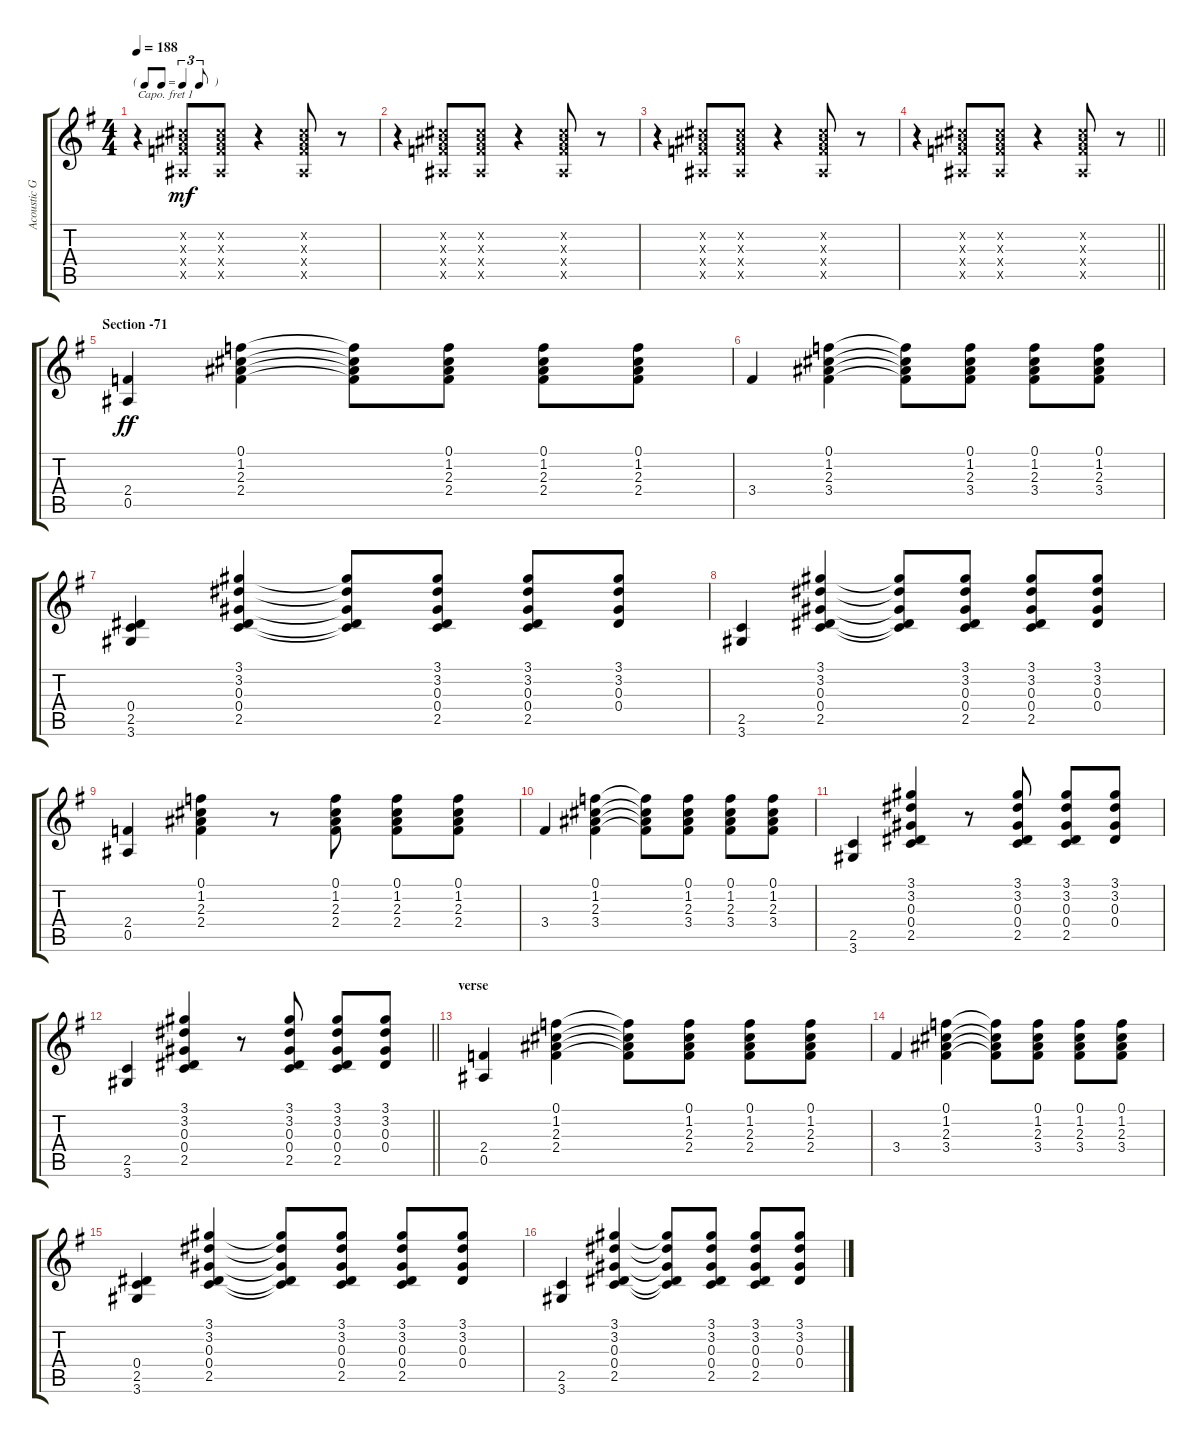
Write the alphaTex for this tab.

\track ("Acoustic Guitar" "Acoustic G") {instrument acousticguitarsteel}
\staff {score tabs}
\capo 1
\tuning (E4 B3 G3 D3 A2 E2) {hide}
\ts (4 4)
\tf triplet8th
\tempo 188
\clef g2
\ks g
r.4{dy mf instrument acousticguitarsteel} (1.2{x} 2.3{x} 2.4{x} 0.5{x}).8 (1.2{x} 2.3{x} 2.4{x} 0.5{x}).8 r.4 (1.2{x} 2.3{x} 2.4{x} 0.5{x}).8 r.8 |
r.4 (1.2{x} 2.3{x} 2.4{x} 0.5{x}).8 (1.2{x} 2.3{x} 2.4{x} 0.5{x}).8 r.4 (1.2{x} 2.3{x} 2.4{x} 0.5{x}).8 r.8 |
r.4 (1.2{x} 2.3{x} 2.4{x} 0.5{x}).8 (1.2{x} 2.3{x} 2.4{x} 0.5{x}).8 r.4 (1.2{x} 2.3{x} 2.4{x} 0.5{x}).8 r.8 |
\barLineRight lightlight
r.4 (1.2{x} 2.3{x} 2.4{x} 0.5{x}).8 (1.2{x} 2.3{x} 2.4{x} 0.5{x}).8 r.4 (1.2{x} 2.3{x} 2.4{x} 0.5{x}).8 r.8 |
\section ("" "Section -71")
(2.4 0.5).4{dy ff} (0.1 1.2 2.3 2.4).4 (0.1{t} 1.2{t} 2.3{t} 2.4{t}).8 (0.1 1.2 2.3 2.4).8 (0.1 1.2 2.3 2.4).8 (0.1 1.2 2.3 2.4).8 |
3.4.4 (0.1 1.2 2.3 3.4).4 (0.1{t} 1.2{t} 2.3{t} 3.4{t}).8 (0.1 1.2 2.3 3.4).8 (0.1 1.2 2.3 3.4).8 (0.1 1.2 2.3 3.4).8 |
(0.4 2.5 3.6).4 (3.1 3.2 0.3 0.4 2.5).4 (3.1{t} 3.2{t} 0.3{t} 0.4{t} 2.5{t}).8 (3.1 3.2 0.3 0.4 2.5).8 (3.1 3.2 0.3 0.4 2.5).8 (3.1 3.2 0.3 0.4).8 |
(2.5 3.6).4 (3.1 3.2 0.3 0.4 2.5).4 (3.1{t} 3.2{t} 0.3{t} 0.4{t} 2.5{t}).8 (3.1 3.2 0.3 0.4 2.5).8 (3.1 3.2 0.3 0.4 2.5).8 (3.1 3.2 0.3 0.4).8 |
(2.4 0.5).4 (0.1 1.2 2.3 2.4).4 r.8 (0.1 1.2 2.3 2.4).8 (0.1 1.2 2.3 2.4).8 (0.1 1.2 2.3 2.4).8 |
3.4.4 (0.1 1.2 2.3 3.4).4 (0.1{t} 1.2{t} 2.3{t} 3.4{t}).8 (0.1 1.2 2.3 3.4).8 (0.1 1.2 2.3 3.4).8 (0.1 1.2 2.3 3.4).8 |
(2.5 3.6).4 (3.1 3.2 0.3 0.4 2.5).4 r.8 (3.1 3.2 0.3 0.4 2.5).8 (3.1 3.2 0.3 0.4 2.5).8 (3.1 3.2 0.3 0.4).8 |
\barLineRight lightlight
(2.5 3.6).4 (3.1 3.2 0.3 0.4 2.5).4 r.8 (3.1 3.2 0.3 0.4 2.5).8 (3.1 3.2 0.3 0.4 2.5).8 (3.1 3.2 0.3 0.4).8 |
\section ("" "verse")
(2.4 0.5).4 (0.1 1.2 2.3 2.4).4 (0.1{t} 1.2{t} 2.3{t} 2.4{t}).8 (0.1 1.2 2.3 2.4).8 (0.1 1.2 2.3 2.4).8 (0.1 1.2 2.3 2.4).8 |
3.4.4 (0.1 1.2 2.3 3.4).4 (0.1{t} 1.2{t} 2.3{t} 3.4{t}).8 (0.1 1.2 2.3 3.4).8 (0.1 1.2 2.3 3.4).8 (0.1 1.2 2.3 3.4).8 |
(0.4 2.5 3.6).4 (3.1 3.2 0.3 0.4 2.5).4 (3.1{t} 3.2{t} 0.3{t} 0.4{t} 2.5{t}).8 (3.1 3.2 0.3 0.4 2.5).8 (3.1 3.2 0.3 0.4 2.5).8 (3.1 3.2 0.3 0.4).8 |
(2.5 3.6).4 (3.1 3.2 0.3 0.4 2.5).4 (3.1{t} 3.2{t} 0.3{t} 0.4{t} 2.5{t}).8 (3.1 3.2 0.3 0.4 2.5).8 (3.1 3.2 0.3 0.4 2.5).8 (3.1 3.2 0.3 0.4).8
